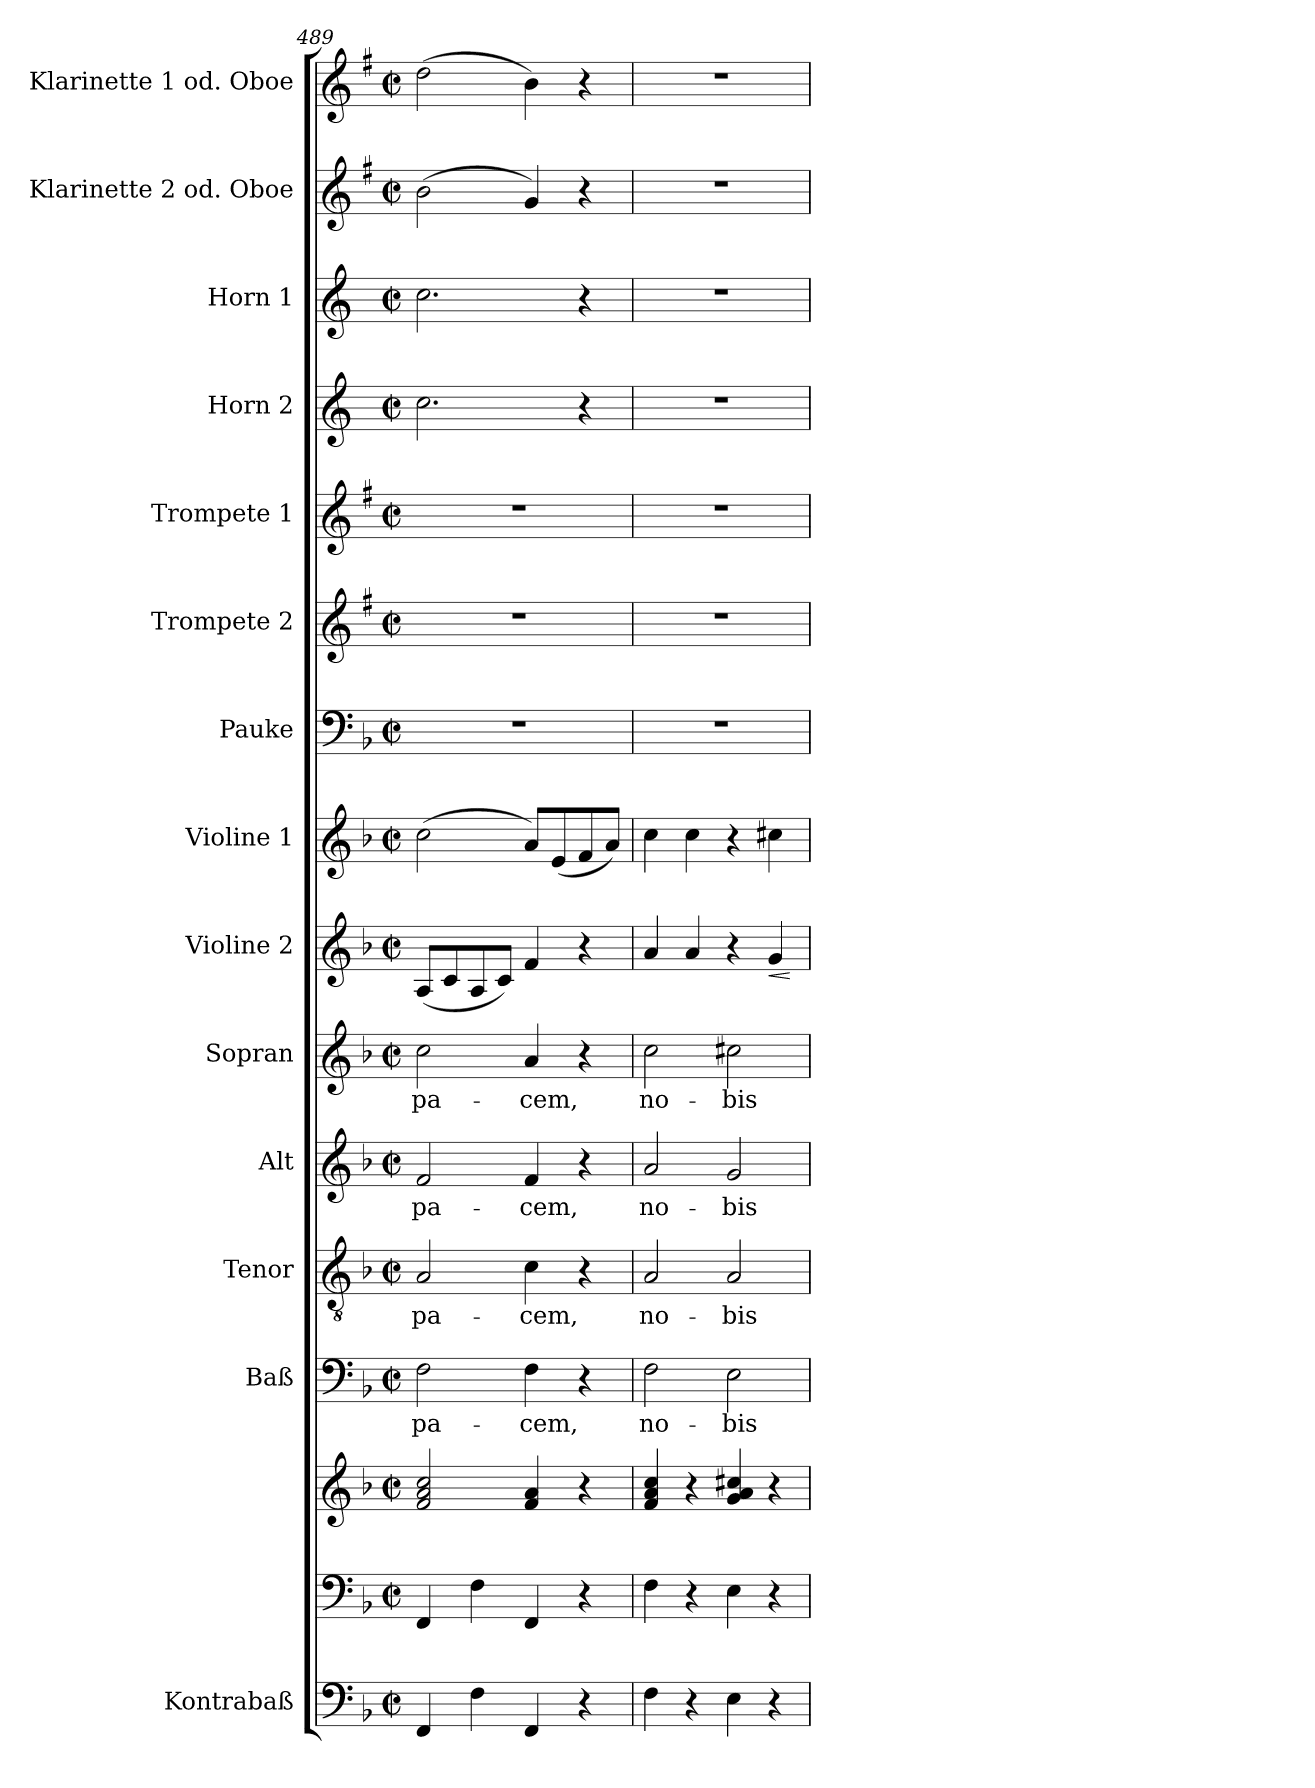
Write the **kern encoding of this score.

**kern	**kern	**kern	**kern	**text	**kern	**text	**kern	**text	**kern	**text	**kern	**dynam	**kern	**kern	**kern	**kern	**kern	**kern	**kern	**kern
*part15	*part14	*part14	*part13	*part13	*part12	*part12	*part11	*part11	*part10	*part10	*part9	*part9	*part8	*part7	*part6	*part5	*part4	*part3	*part2	*part1
*staff16	*staff15	*staff14	*staff13	*staff13	*staff12	*staff12	*staff11	*staff11	*staff10	*staff10	*staff9	*staff9	*staff8	*staff7	*staff6	*staff5	*staff4	*staff3	*staff2	*staff1
*I"Kontrabaß	*	*	*I"Baß	*	*I"Tenor	*	*I"Alt	*	*I"Sopran	*	*I"Violine 2	*	*I"Violine 1	*I"Pauke	*I"Trompete 2	*I"Trompete 1	*I"Horn 2	*I"Horn 1	*I"Klarinette 2 od. Oboe	*I"Klarinette 1 od. Oboe
*	*	*	*	*	*	*	*	*	*	*	*	*	*	*	*I'Tpt	*I'Tpt	*I'Hn	*I'Hn	*	*
*clefF4	*clefF4	*clefG2	*clefF4	*	*clefGv2	*	*clefG2	*	*clefG2	*	*clefG2	*	*clefG2	*clefF4	*clefG2	*clefG2	*clefG2	*clefG2	*clefG2	*clefG2
*ITrd7c12	*	*	*	*	*	*	*	*	*	*	*	*	*	*	*ITrd1c2	*ITrd1c2	*ITrd4c7	*ITrd4c7	*ITrd1c2	*ITrd1c2
*k[b-]	*k[b-]	*k[b-]	*k[b-]	*	*k[b-]	*	*k[b-]	*	*k[b-]	*	*k[b-]	*	*k[b-]	*k[b-]	*k[b-]	*k[b-]	*k[b-]	*k[b-]	*k[b-]	*k[b-]
*F:	*F:	*F:	*F:	*	*F:	*	*F:	*	*F:	*	*F:	*	*F:	*F:	*F:	*F:	*F:	*F:	*F:	*F:
*M2/2	*M2/2	*M2/2	*M2/2	*	*M2/2	*	*M2/2	*	*M2/2	*	*M2/2	*	*M2/2	*M2/2	*M2/2	*M2/2	*M2/2	*M2/2	*M2/2	*M2/2
*met(c|)	*met(c|)	*met(c|)	*met(c|)	*	*met(c|)	*	*met(c|)	*	*met(c|)	*	*met(c|)	*	*met(c|)	*met(c|)	*met(c|)	*met(c|)	*met(c|)	*met(c|)	*met(c|)	*met(c|)
=489	=489	=489	=489	=489	=489	=489	=489	=489	=489	=489	=489	=489	=489	=489	=489	=489	=489	=489	=489	=489
!	!	!	!	!LO:LY:b	!	!LO:LY:b	!	!LO:LY:b	!	!LO:LY:b	!	!	!	!	!	!	!	!	!	!
4FFF/	4FF/	2f/ 2a/ 2cc/	2F\	pa-	2A/	pa-	2f/	pa-	2cc\	pa-	(<8A/L	.	(>2cc\	1r	1r	1r	2.f\	2.f\	(>2a\	(>2cc\
.	.	.	.	.	.	.	.	.	.	.	8c/	.	.	.	.	.	.	.	.	.
4FF\	4F\	.	.	.	.	.	.	.	.	.	8A/	.	.	.	.	.	.	.	.	.
.	.	.	.	.	.	.	.	.	.	.	8c/J)	.	.	.	.	.	.	.	.	.
!	!	!	!	!LO:LY:b	!	!LO:LY:b	!	!LO:LY:b	!	!LO:LY:b	!	!	!	!	!	!	!	!	!	!
4FFF/	4FF/	4f/ 4a/	4F\	-cem,	4c\	-cem,	4f/	-cem,	4a/	-cem,	4f/	.	8a/L)	.	.	.	.	.	4f/)	4a\)
.	.	.	.	.	.	.	.	.	.	.	.	.	(<8e/	.	.	.	.	.	.	.
4r	4r	4r	4r	.	4r	.	4r	.	4r	.	4r	.	8f/	.	.	.	4r	4r	4r	4r
.	.	.	.	.	.	.	.	.	.	.	.	.	8a/J)	.	.	.	.	.	.	.
!!LO:PB:g=z
=490	=490	=490	=490	=490	=490	=490	=490	=490	=490	=490	=490	=490	=490	=490	=490	=490	=490	=490	=490	=490
!	!	!	!	!LO:LY:b	!	!LO:LY:b	!	!LO:LY:b	!	!LO:LY:b	!	!	!	!	!	!	!	!	!	!
4FF\	4F\	4f/ 4a/ 4cc/	2F\	no-	2A/	no-	2a/	no-	2cc\	no-	4a/	.	4cc\	1r	1r	1r	1r	1r	1r	1r
4r	4r	4r	.	.	.	.	.	.	.	.	4a/	.	4cc\	.	.	.	.	.	.	.
!	!	!	!	!LO:LY:b	!	!LO:LY:b	!	!LO:LY:b	!	!LO:LY:b	!	!	!	!	!	!	!	!	!	!
4EE\	4E\	4g/ 4a/ 4cc#X/	2E\	-bis	2A/	-bis	2g/	-bis	2cc#X\	-bis	4r	.	4r	.	.	.	.	.	.	.
!	!	!	!	!	!	!	!	!	!	!	!	!LO:HP:b	!	!	!	!	!	!	!	!
4r	4r	4r	.	.	.	.	.	.	.	.	4g/	<	4cc#X\	.	.	.	.	.	.	.
.	.	.	.	.	.	.	.	.	.	.	.	[	.	.	.	.	.	.	.	.
=	=	=	=	=	=	=	=	=	=	=	=	=	=	=	=	=	=	=	=	=
*-	*-	*-	*-	*-	*-	*-	*-	*-	*-	*-	*-	*-	*-	*-	*-	*-	*-	*-	*-	*-
